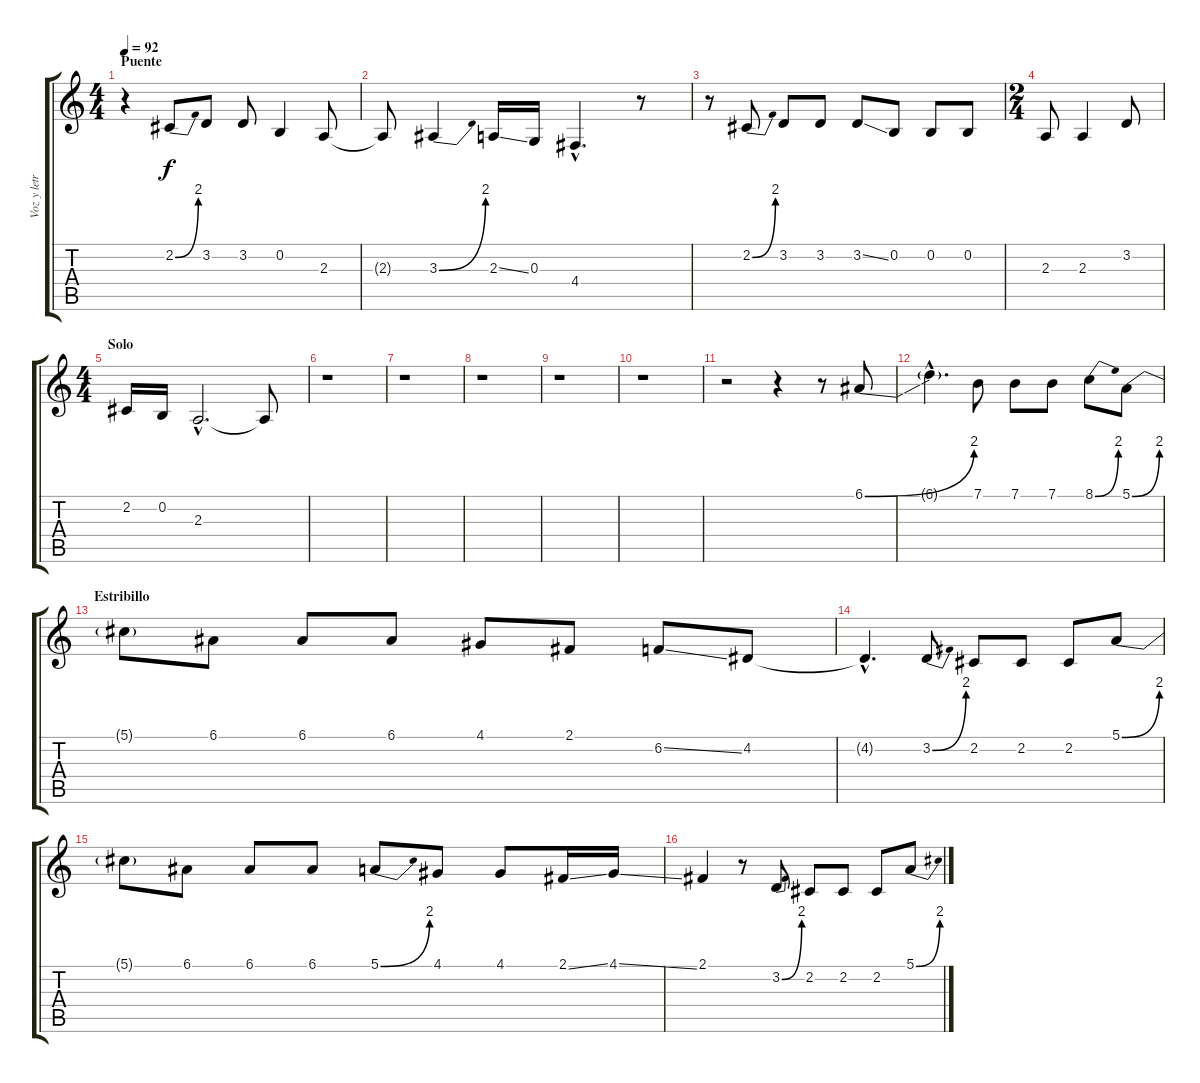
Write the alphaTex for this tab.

\track ("Voz y letra" "Voz y letr") {instrument tenorsax}
\staff {score tabs}
\tuning (E4 B3 G3 D3 A2 E2) {hide}
\ts (4 4)
\section ("" "Puente")
\tempo 92
\clef g2
\ks c
r.4{dy f} 2.2{be (bend 0 0 60 8)}.8 3.2.8 3.2.8 0.2.4 2.3.8 |
2.3{t}.8 3.3{be (bend 0 0 60 8)}.4 2.3{ss}.16 0.3.16 4.4{hac}.4{d} r.8 |
r.8 2.2{be (bend 0 0 60 8)}.8 3.2.8 3.2.8 3.2{ss}.8 0.2.8 0.2.8 0.2.8 |
\ts (2 4)
2.3.8 2.3.4 3.2.8 |
\ts (4 4)
\section ("" "Solo")
2.2.16 0.2.16 2.3{hac}.2{d} 2.3{t}.8 |
r.1 |
r.1 |
r.1 |
r.1 |
r.1 |
r.2 r.4 r.8 6.1{be (bend 0 0 60 8)}.8 |
6.1{hac t}.4{d} 7.1.8 7.1.8 7.1.8 8.1{be (bend 0 0 60 8)}.8 5.1{be (bend 0 0 60 8)}.8 |
\section ("" "Estribillo")
5.1{t}.8 6.1.8 6.1.8 6.1.8 4.1.8 2.1.8 6.2{ss}.8 4.2.8 |
4.2{hac t}.4{d} 3.2{be (bend 0 0 60 8)}.8 2.2.8 2.2.8 2.2.8 5.1{be (bend 0 0 60 8)}.8 |
5.1{t}.8 6.1.8 6.1.8 6.1.8 5.1{be (bend 0 0 60 8)}.8 4.1.8 4.1.8 2.1{ss}.16 4.1{ss}.16 |
2.1.4 r.8 3.2{be (bend 0 0 60 8)}.8 2.2.8 2.2.8 2.2.8 5.1{be (bend 0 0 60 8)}.8
